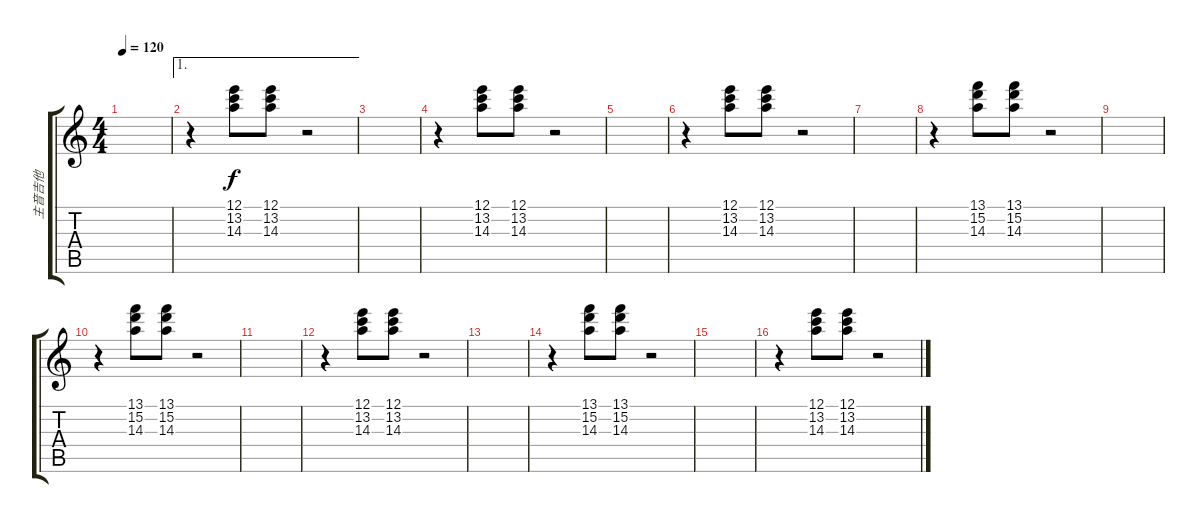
\track ("主音吉他" "主音吉他") {instrument overdrivenguitar}
\staff {score tabs}
\tuning (E4 B3 G3 D3 A2 E2) {hide}
\ts (4 4)
\tempo 120
\clef g2
\ks c
|
\ae 1
r.4 (12.1 13.2 14.3).8 (12.1 13.2 14.3).8 r.2 |
|
r.4 (12.1 13.2 14.3).8 (12.1 13.2 14.3).8 r.2 |
|
r.4 (12.1 13.2 14.3).8 (12.1 13.2 14.3).8 r.2 |
|
r.4 (13.1 15.2 14.3).8 (13.1 15.2 14.3).8 r.2 |
|
r.4 (13.1 15.2 14.3).8 (13.1 15.2 14.3).8 r.2 |
|
r.4 (12.1 13.2 14.3).8 (12.1 13.2 14.3).8 r.2 |
|
r.4 (13.1 15.2 14.3).8 (13.1 15.2 14.3).8 r.2 |
|
r.4 (12.1 13.2 14.3).8 (12.1 13.2 14.3).8 r.2
